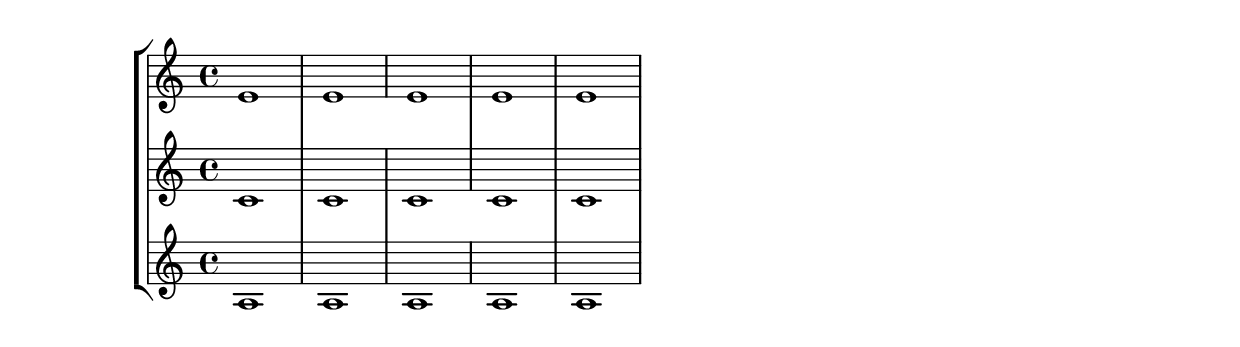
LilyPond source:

%% DO NOT EDIT this file manually; it is automatically
%% generated from LSR http://lsr.dsi.unimi.it
%% Make any changes in LSR itself, or in Documentation/snippets/new/ ,
%% and then run scripts/auxiliar/makelsr.py
%%
%% This file is in the public domain.
\version "2.17.15"

\header {
  lsrtags = "rhythms, tweaks-and-overrides"

  texidoc = "
By default, bar lines in StaffGroup, PianoStaff, or GrandStaff groups
are connected between the staves.  This behaviour can be overridden on
a staff-by-staff basis.

"
  doctitle = "Removing connecting bar lines on StaffGroup PianoStaff or GrandStaff"
} % begin verbatim


\relative c' {
  \new StaffGroup <<
    \new Staff {
      e1 | e
      \once \override Staff.BarLine.allow-span-bar = ##f
      e1 | e | e
    }
    \new Staff {
      c1 | c | c
      \once \override Staff.BarLine.allow-span-bar = ##f
      c1 | c
    }
    \new Staff {
      a1 | a | a | a | a
    }
  >>
}
